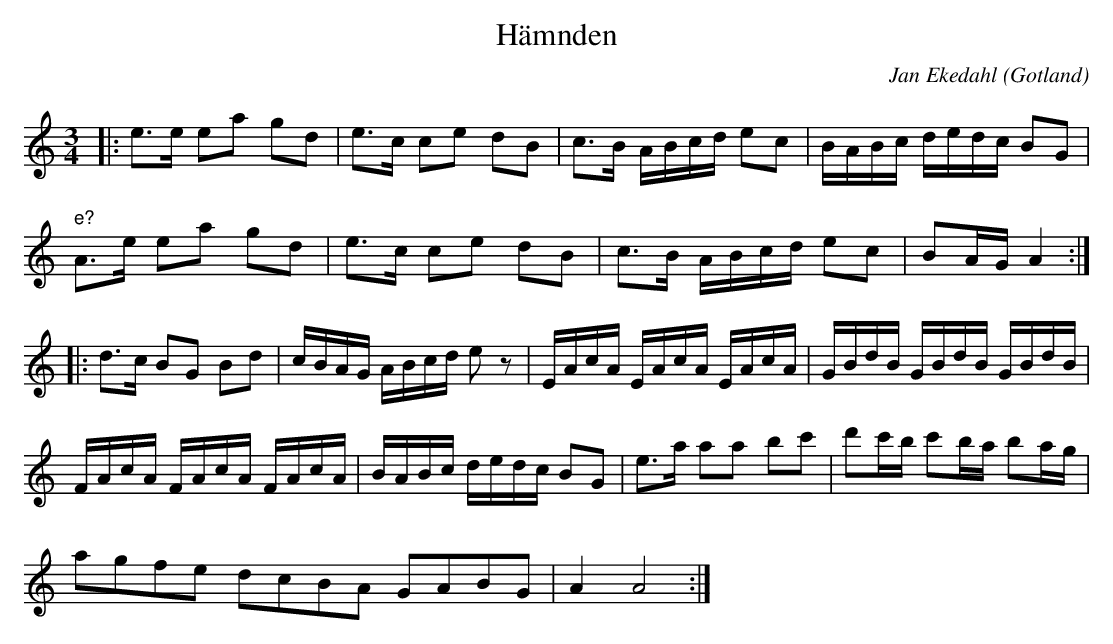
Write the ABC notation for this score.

X:1
T:Hämnden
O:Gotland
C:Jan Ekedahl
M:3/4
L:1/8
K:Am
|: e>e ea gd | e>c ce dB | c>B A/B/c/d/ ec | B/A/B/c/ d/e/d/c/ BG |
"e?"A>e ea gd | e>c ce dB | c>B A/B/c/d/ ec | BA/G/ A2:|
|:d>c BG Bd | c/B/A/G/ A/B/c/d/ ez | E/A/c/A/ E/A/c/A/ E/A/c/A/ | G/B/d/B/ G/B/d/B/ G/B/d/B/ |
F/A/c/A/ F/A/c/A/ F/A/c/A/ | B/A/B/c/ d/e/d/c/ BG | e>a aa bc' | d'c'/b/ c'b/a/ ba/g/ |
agfe dcBA GABG | A2 A4 :|
